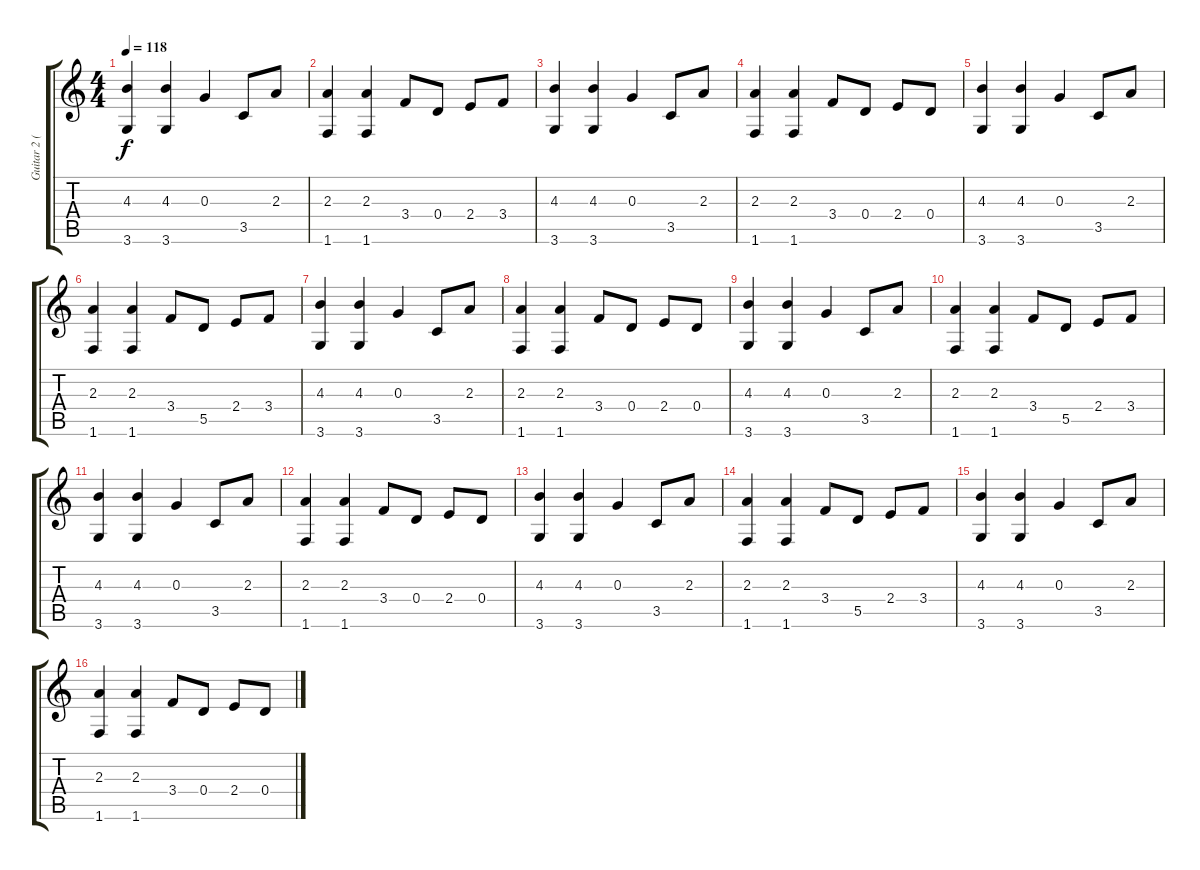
\track ("Guitar 2 ( Acoustic )" "Guitar 2 (") {instrument acousticguitarsteel}
\staff {score tabs}
\tuning (E4 B3 G3 D3 A2 E2) {hide}
\ts (4 4)
\tempo 118
\clef g2
\ks c
(4.3 3.6).4{dy f instrument acousticguitarsteel} (4.3 3.6).4 0.3.4 3.5.8 2.3.8 |
(2.3 1.6).4 (2.3 1.6).4 3.4.8 0.4.8 2.4.8 3.4.8 |
(4.3 3.6).4 (4.3 3.6).4 0.3.4 3.5.8 2.3.8 |
(2.3 1.6).4 (2.3 1.6).4 3.4.8 0.4.8 2.4.8 0.4.8 |
(4.3 3.6).4 (4.3 3.6).4 0.3.4 3.5.8 2.3.8 |
(2.3 1.6).4 (2.3 1.6).4 3.4.8 5.5.8 2.4.8 3.4.8 |
(4.3 3.6).4 (4.3 3.6).4 0.3.4 3.5.8 2.3.8 |
(2.3 1.6).4 (2.3 1.6).4 3.4.8 0.4.8 2.4.8 0.4.8 |
(4.3 3.6).4 (4.3 3.6).4 0.3.4 3.5.8 2.3.8 |
(2.3 1.6).4 (2.3 1.6).4 3.4.8 5.5.8 2.4.8 3.4.8 |
(4.3 3.6).4 (4.3 3.6).4 0.3.4 3.5.8 2.3.8 |
(2.3 1.6).4 (2.3 1.6).4 3.4.8 0.4.8 2.4.8 0.4.8 |
(4.3 3.6).4 (4.3 3.6).4 0.3.4 3.5.8 2.3.8 |
(2.3 1.6).4 (2.3 1.6).4 3.4.8 5.5.8 2.4.8 3.4.8 |
(4.3 3.6).4 (4.3 3.6).4 0.3.4 3.5.8 2.3.8 |
(2.3 1.6).4 (2.3 1.6).4 3.4.8 0.4.8 2.4.8 0.4.8
